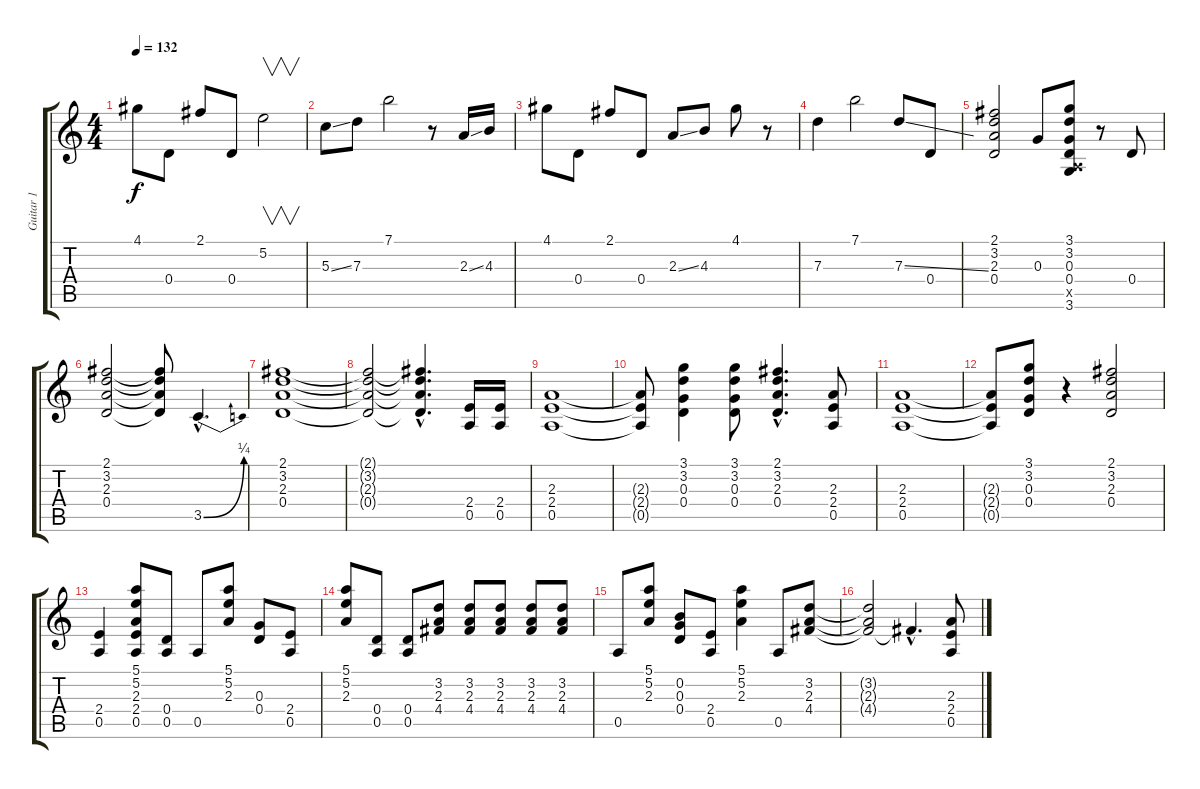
\track ("Guitar 1" "Guitar 1") {instrument distortionguitar}
\staff {score tabs}
\tuning (E4 B3 G3 D3 A2 E2) {hide}
\ts (4 4)
\tempo 132
\clef g2
\ks c
4.1.8{dy f} 0.4.8 2.1.8 0.4.8 5.2.2{v} |
5.3{ss}.8 7.3.8 7.1.2 r.8 2.3{ss}.16 4.3.16 |
4.1.8 0.4.8 2.1.8 0.4.8 2.3{ss}.8 4.3.8 4.1.8 r.8 |
7.3.4 7.1.2 7.3{ss}.8 0.4.8 |
(2.1 3.2 2.3 0.4).2 0.3.8 (3.1 3.2 0.3 0.4 0.5{x} 3.6).8 r.8 0.4.8 |
(2.1 3.2 2.3 0.4).2 (2.1{t} 3.2{t} 2.3{t} 0.4{t}).8 3.5{be (bend 0 0 60 1) hac}.4{d} |
(2.1 3.2 2.3 0.4).1 |
(2.1{t} 3.2{t} 2.3{t} 0.4{t}).2 (2.1{hac t} 3.2{hac t} 2.3{hac t} 0.4{hac t}).4{d} (2.4 0.5).16 (2.4 0.5).16 |
(2.3 2.4 0.5).1 |
(2.3{t} 2.4{t} 0.5{t}).8 (3.1 3.2 0.3 0.4).4 (3.1 3.2 0.3 0.4).8 (2.1{hac} 3.2{hac} 2.3{hac} 0.4{hac}).4{d} (2.3 2.4 0.5).8 |
(2.3 2.4 0.5).1 |
(2.3{t} 2.4{t} 0.5{t}).8 (3.1 3.2 0.3 0.4).8 r.4 (2.1 3.2 2.3 0.4).2 |
(2.4 0.5).4 (5.1 5.2 2.3 2.4 0.5).8 (0.4 0.5).8 0.5.8 (5.1 5.2 2.3).8 (0.3 0.4).8 (2.4 0.5).8 |
(5.1 5.2 2.3).8 (0.4 0.5).8 (0.4 0.5).8 (3.2 2.3 4.4).8 (3.2 2.3 4.4).8 (3.2 2.3 4.4).8 (3.2 2.3 4.4).8 (3.2 2.3 4.4).8 |
0.5.8 (5.1 5.2 2.3).8 (0.2 0.3 0.4).8 (2.4 0.5).8 (5.1 5.2 2.3).4 0.5.8 (3.2 2.3 4.4).8 |
(3.2{t} 2.3{t} 4.4{t}).2 4.4{hac t}.4{d} (2.3 2.4 0.5).8
